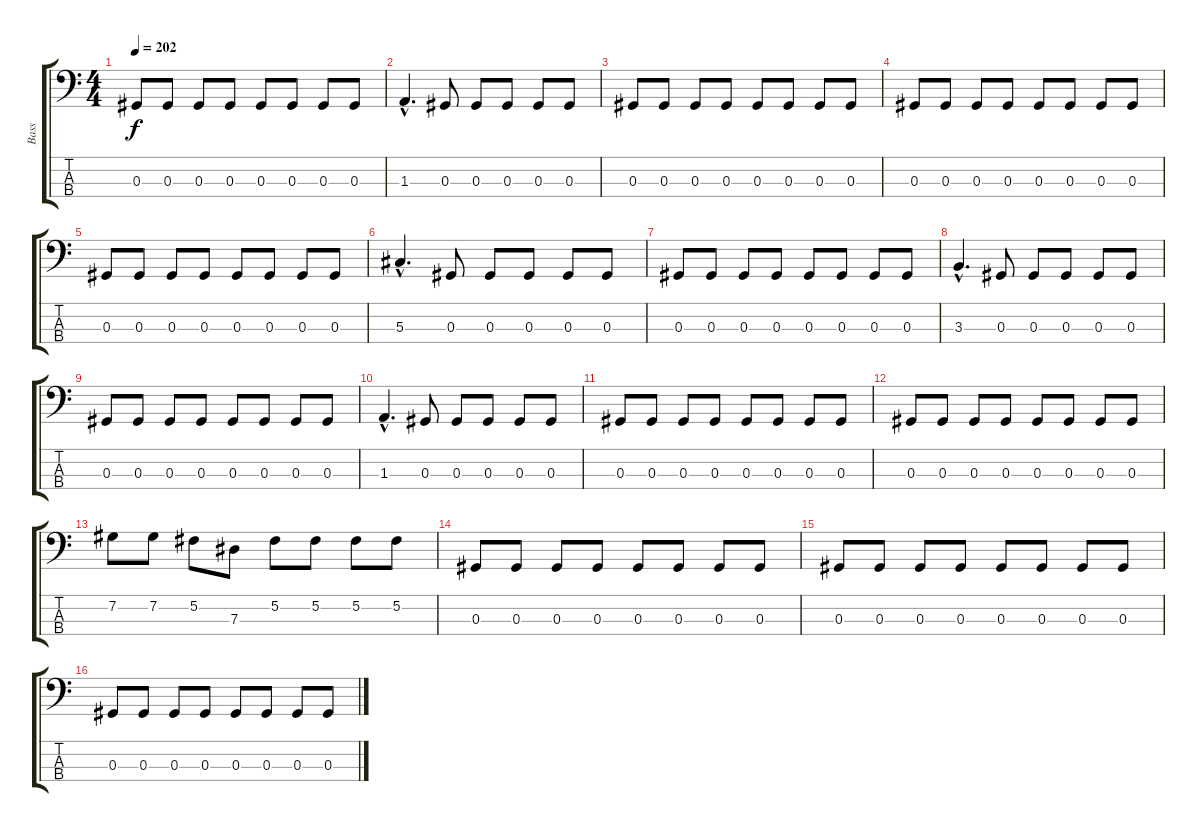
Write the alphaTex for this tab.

\track ("Bass" "Bass") {instrument electricbasspick}
\staff {score tabs}
\tuning (Gb2 Db2 Ab1 Eb1) {hide}
\ts (4 4)
\tempo 202
\clef f4
\ks c
0.3.8{dy f} 0.3.8 0.3.8 0.3.8 0.3.8 0.3.8 0.3.8 0.3.8 |
1.3{hac}.4{d} 0.3.8 0.3.8 0.3.8 0.3.8 0.3.8 |
0.3.8 0.3.8 0.3.8 0.3.8 0.3.8 0.3.8 0.3.8 0.3.8 |
0.3.8 0.3.8 0.3.8 0.3.8 0.3.8 0.3.8 0.3.8 0.3.8 |
0.3.8 0.3.8 0.3.8 0.3.8 0.3.8 0.3.8 0.3.8 0.3.8 |
5.3{hac}.4{d} 0.3.8 0.3.8 0.3.8 0.3.8 0.3.8 |
0.3.8 0.3.8 0.3.8 0.3.8 0.3.8 0.3.8 0.3.8 0.3.8 |
3.3{hac}.4{d} 0.3.8 0.3.8 0.3.8 0.3.8 0.3.8 |
0.3.8 0.3.8 0.3.8 0.3.8 0.3.8 0.3.8 0.3.8 0.3.8 |
1.3{hac}.4{d} 0.3.8 0.3.8 0.3.8 0.3.8 0.3.8 |
0.3.8 0.3.8 0.3.8 0.3.8 0.3.8 0.3.8 0.3.8 0.3.8 |
0.3.8 0.3.8 0.3.8 0.3.8 0.3.8 0.3.8 0.3.8 0.3.8 |
7.2.8 7.2.8 5.2.8 7.3.8 5.2.8 5.2.8 5.2.8 5.2.8 |
0.3.8 0.3.8 0.3.8 0.3.8 0.3.8 0.3.8 0.3.8 0.3.8 |
0.3.8 0.3.8 0.3.8 0.3.8 0.3.8 0.3.8 0.3.8 0.3.8 |
0.3.8 0.3.8 0.3.8 0.3.8 0.3.8 0.3.8 0.3.8 0.3.8
